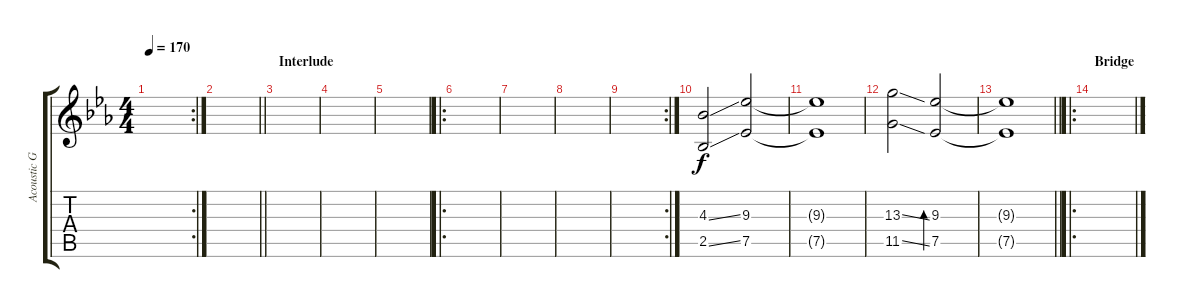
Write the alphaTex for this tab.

\track ("Acoustic Guitar" "Acoustic G") {instrument acousticguitarsteel}
\staff {score tabs}
\tuning (Eb4 Bb3 Gb3 Db3 Ab2 Db2) {hide}
\rc 2
\ts (4 4)
\tempo 170
\clef g2
\ks cminor
|
\barLineRight lightlight
|
\section ("" "Interlude")
|
|
|
\ro
|
|
|
\rc 2
|
(4.3{ss} 2.5{ss}).2 (9.3 7.5).2 |
(9.3{t} 7.5{t}).1 |
(13.3{ss} 11.5{ss}).2 (9.3 7.5).2{bd 480} |
\barLineRight lightlight
(9.3{t} 7.5{t}).1 |
\ro
\section ("" "Bridge")
